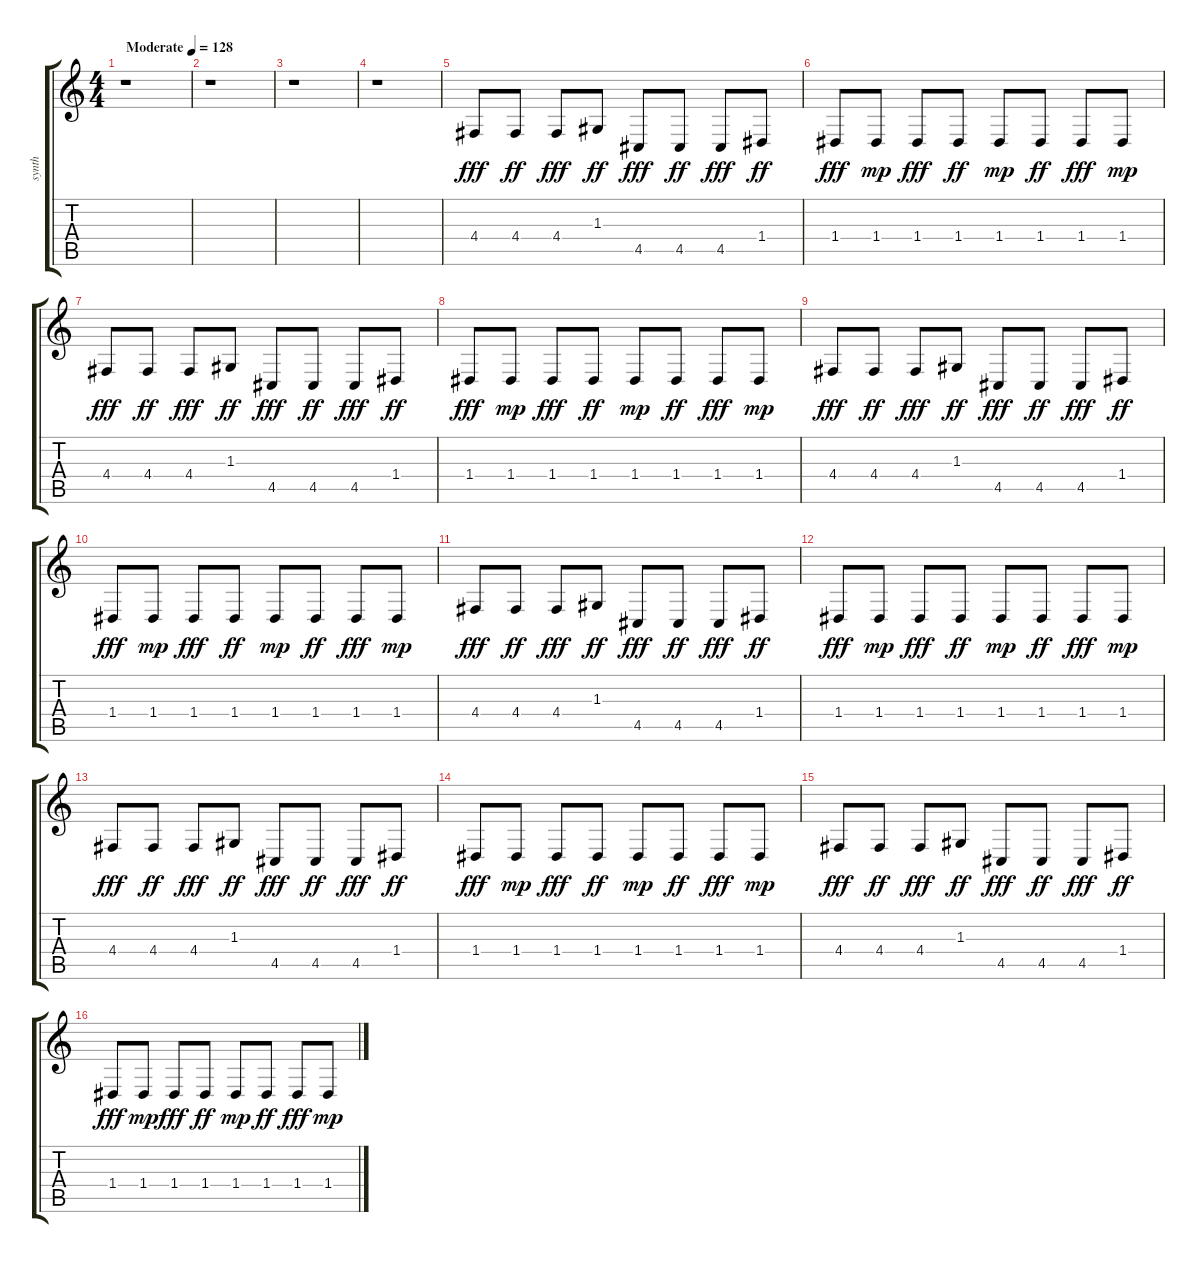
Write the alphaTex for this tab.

\track ("synth" "synth") {instrument pad3polysynth}
\staff {score tabs}
\tuning (E4 B3 G3 D3 A2 E2) {hide}
\ts (4 4)
\tempo (128 "Moderate")
\clef g2
\ks c
r.1{dy fff instrument pad3polysynth} |
r.1 |
r.1 |
r.1 |
4.4.8 4.4.8{dy ff} 4.4.8{dy fff} 1.3.8{dy ff} 4.5.8{dy fff} 4.5.8{dy ff} 4.5.8{dy fff} 1.4.8{dy ff} |
1.4.8{dy fff} 1.4.8{dy mp} 1.4.8{dy fff} 1.4.8{dy ff} 1.4.8{dy mp} 1.4.8{dy ff} 1.4.8{dy fff} 1.4.8{dy mp} |
4.4.8{dy fff} 4.4.8{dy ff} 4.4.8{dy fff} 1.3.8{dy ff} 4.5.8{dy fff} 4.5.8{dy ff} 4.5.8{dy fff} 1.4.8{dy ff} |
1.4.8{dy fff} 1.4.8{dy mp} 1.4.8{dy fff} 1.4.8{dy ff} 1.4.8{dy mp} 1.4.8{dy ff} 1.4.8{dy fff} 1.4.8{dy mp} |
4.4.8{dy fff} 4.4.8{dy ff} 4.4.8{dy fff} 1.3.8{dy ff} 4.5.8{dy fff} 4.5.8{dy ff} 4.5.8{dy fff} 1.4.8{dy ff} |
1.4.8{dy fff} 1.4.8{dy mp} 1.4.8{dy fff} 1.4.8{dy ff} 1.4.8{dy mp} 1.4.8{dy ff} 1.4.8{dy fff} 1.4.8{dy mp} |
4.4.8{dy fff} 4.4.8{dy ff} 4.4.8{dy fff} 1.3.8{dy ff} 4.5.8{dy fff} 4.5.8{dy ff} 4.5.8{dy fff} 1.4.8{dy ff} |
1.4.8{dy fff} 1.4.8{dy mp} 1.4.8{dy fff} 1.4.8{dy ff} 1.4.8{dy mp} 1.4.8{dy ff} 1.4.8{dy fff} 1.4.8{dy mp} |
4.4.8{dy fff} 4.4.8{dy ff} 4.4.8{dy fff} 1.3.8{dy ff} 4.5.8{dy fff} 4.5.8{dy ff} 4.5.8{dy fff} 1.4.8{dy ff} |
1.4.8{dy fff} 1.4.8{dy mp} 1.4.8{dy fff} 1.4.8{dy ff} 1.4.8{dy mp} 1.4.8{dy ff} 1.4.8{dy fff} 1.4.8{dy mp} |
4.4.8{dy fff} 4.4.8{dy ff} 4.4.8{dy fff} 1.3.8{dy ff} 4.5.8{dy fff} 4.5.8{dy ff} 4.5.8{dy fff} 1.4.8{dy ff} |
1.4.8{dy fff} 1.4.8{dy mp} 1.4.8{dy fff} 1.4.8{dy ff} 1.4.8{dy mp} 1.4.8{dy ff} 1.4.8{dy fff} 1.4.8{dy mp}
